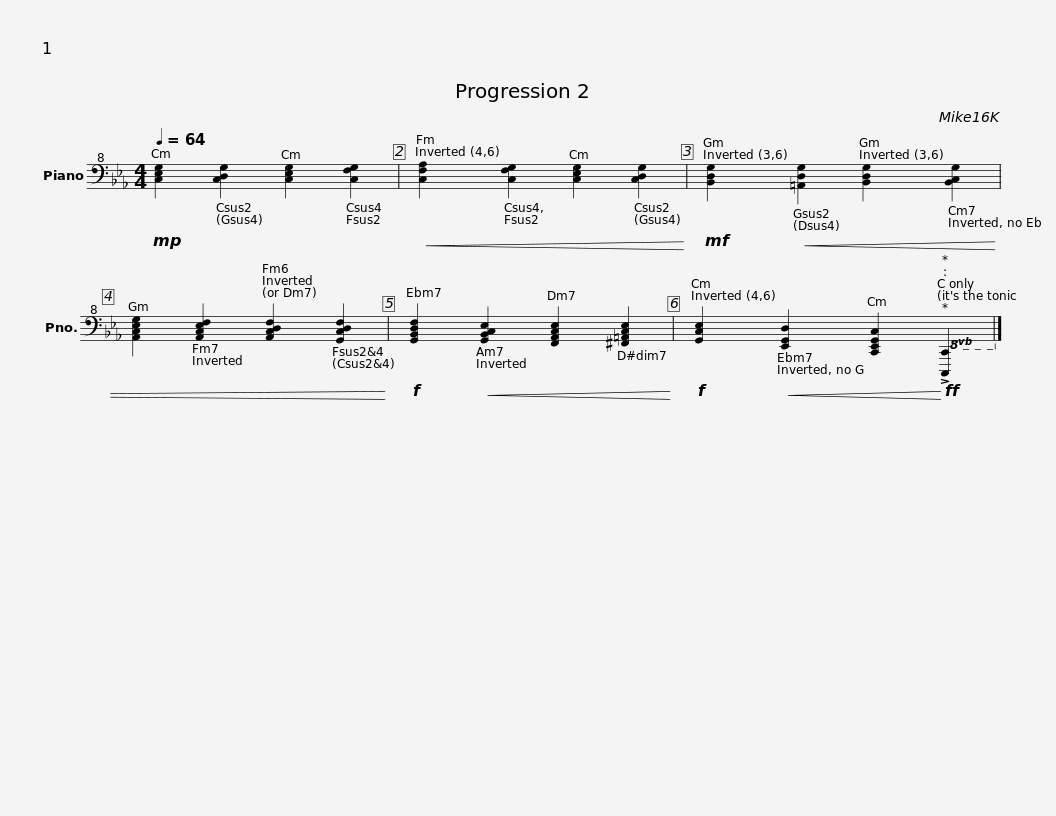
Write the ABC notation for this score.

X:1
L:1/8
Q:1/4=64
M:4/4
I:linebreak $
K:Eb
V:1 bass+8
V:1
!mp! [C,E,G,]2 [C,D,G,]2 [C,E,G,]2 [C,F,G,]2 |!<(! [C,F,A,]2 [C,F,G,]2 [C,E,G,]2 [C,D,G,]2!<)! |$!mf! [B,,D,G,]2!<(! [=A,,D,G,]2 [B,,D,G,]2 [B,,C,G,]2 | [A,,C,E,G,]2 [A,,C,E,F,]2 [A,,C,D,F,]2 [G,,C,D,F,]2!<)! |$!f! [G,,B,,D,F,]2!<(! [G,,B,,C,E,]2 [F,,A,,C,E,]2 [^F,,=A,,C,E,]2!<)! | %5
!f! [G,,C,E,]2!<(! [E,,G,,D,]2 [C,,E,,G,,C,]2!<)!!ff!!8vb(! !>![C,,,C,,]2!8vb)! |] %6
